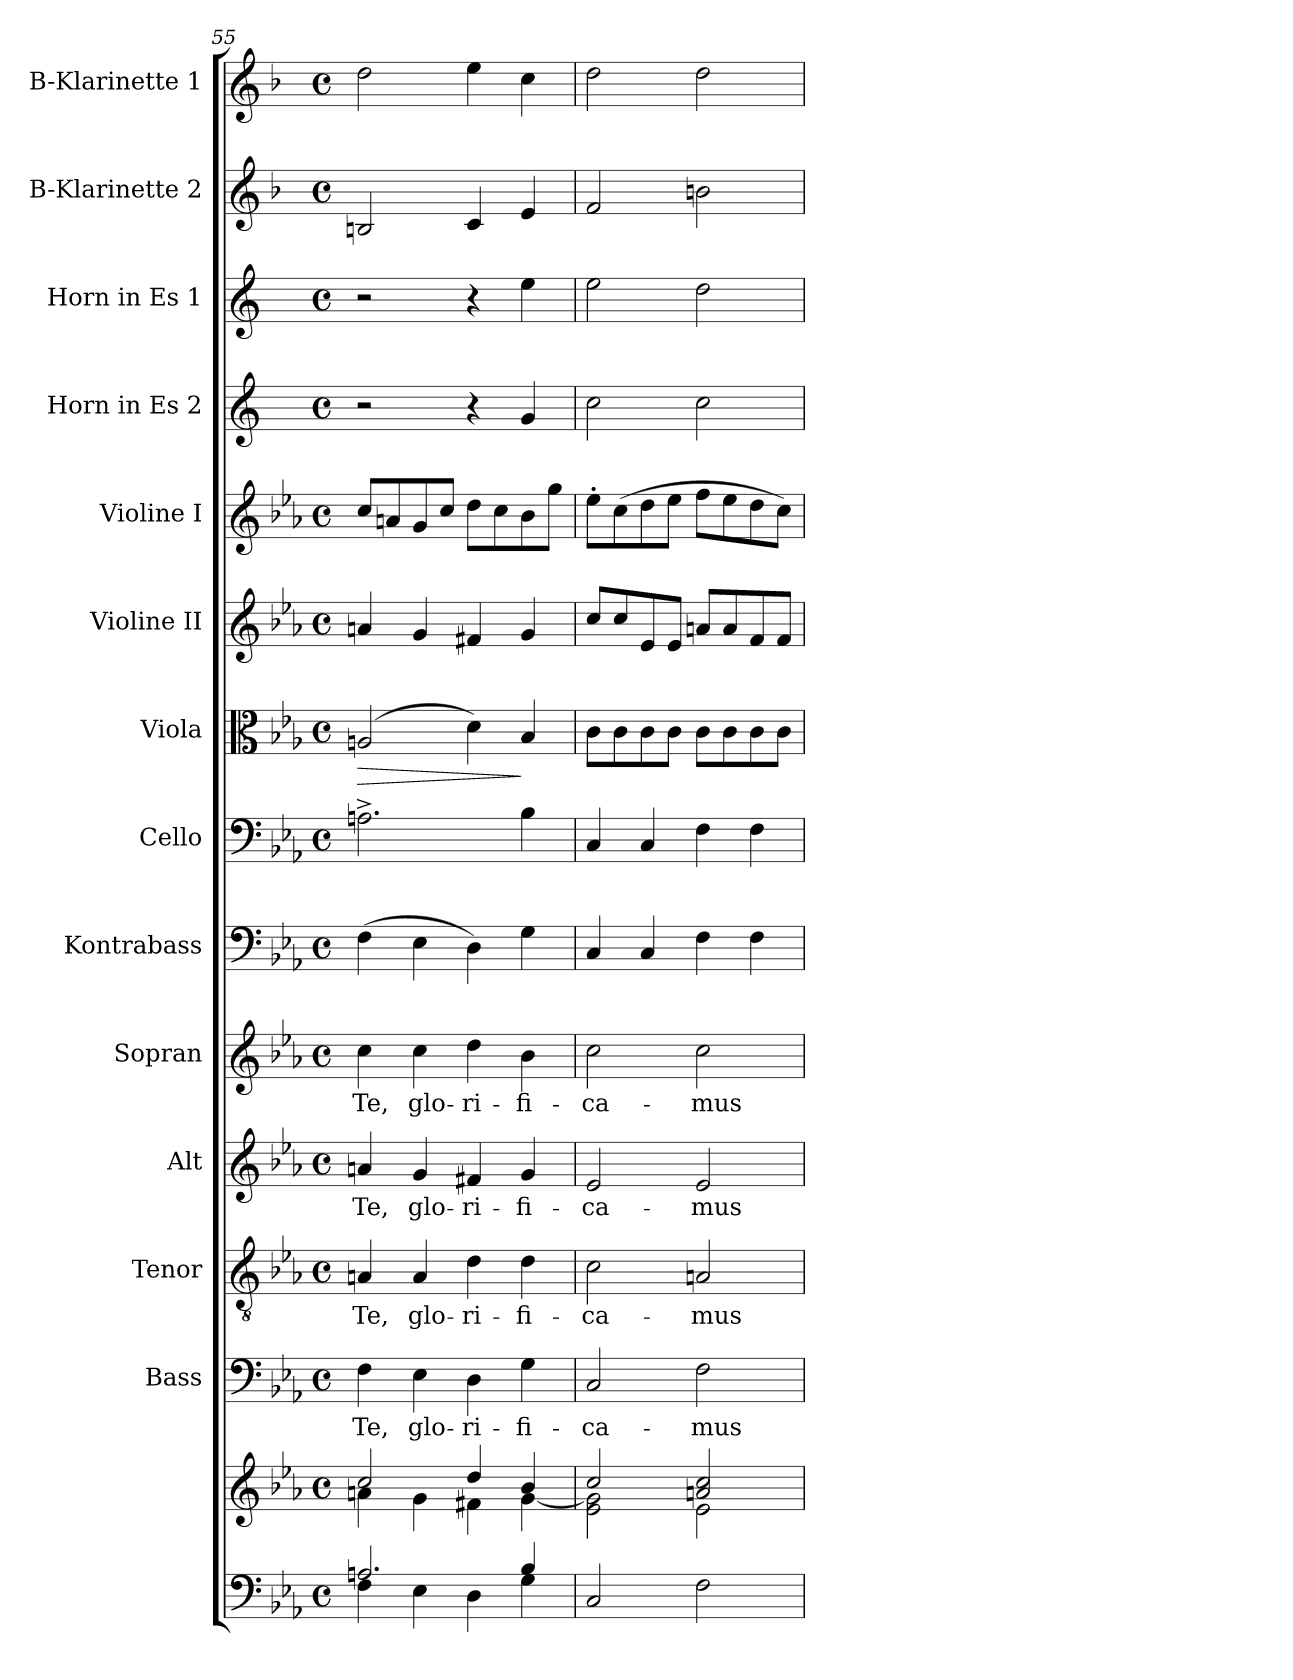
**kern	**kern	**kern	**text	**kern	**text	**kern	**text	**kern	**text	**kern	**kern	**kern	**dynam	**kern	**kern	**kern	**kern	**kern	**kern
*part14	*part14	*part13	*part13	*part12	*part12	*part11	*part11	*part10	*part10	*part9	*part8	*part7	*part7	*part6	*part5	*part4	*part3	*part2	*part1
*staff15	*staff14	*staff13	*staff13	*staff12	*staff12	*staff11	*staff11	*staff10	*staff10	*staff9	*staff8	*staff7	*staff7	*staff6	*staff5	*staff4	*staff3	*staff2	*staff1
*	*	*I"Bass	*	*I"Tenor	*	*I"Alt	*	*I"Sopran	*	*I"Kontrabass	*I"Cello	*I"Viola	*	*I"Violine II	*I"Violine I	*I"Horn in Es 2	*I"Horn in Es 1	*I"B-Klarinette 2	*I"B-Klarinette 1
*	*	*I'B.	*	*I'T.	*	*I'A.	*	*I'S.	*	*I'Kb.	*	*I'Vla.	*	*I'Vl. II	*I'Vl. I	*I'Hrn. 2	*I'Hrn. 1	*I'Kl. 2	*I'Kl. 1
*clefF4	*clefG2	*clefF4	*	*clefGv2	*	*clefG2	*	*clefG2	*	*clefF4	*clefF4	*clefC3	*	*clefG2	*clefG2	*clefG2	*clefG2	*clefG2	*clefG2
*	*	*	*	*	*	*	*	*	*	*ITrd7c12	*	*	*	*	*	*ITrd5c9	*ITrd5c9	*ITrd1c2	*ITrd1c2
*k[b-e-a-]	*k[b-e-a-]	*k[b-e-a-]	*	*k[b-e-a-]	*	*k[b-e-a-]	*	*k[b-e-a-]	*	*k[b-e-a-]	*k[b-e-a-]	*k[b-e-a-]	*	*k[b-e-a-]	*k[b-e-a-]	*k[b-e-a-]	*k[b-e-a-]	*k[b-e-a-]	*k[b-e-a-]
*E-:	*E-:	*E-:	*	*E-:	*	*E-:	*	*E-:	*	*E-:	*E-:	*E-:	*	*E-:	*E-:	*E-:	*E-:	*E-:	*E-:
*M4/4	*M4/4	*M4/4	*	*M4/4	*	*M4/4	*	*M4/4	*	*M4/4	*M4/4	*M4/4	*	*M4/4	*M4/4	*M4/4	*M4/4	*M4/4	*M4/4
*met(c)	*met(c)	*met(c)	*	*met(c)	*	*met(c)	*	*met(c)	*	*met(c)	*met(c)	*met(c)	*	*met(c)	*met(c)	*met(c)	*met(c)	*met(c)	*met(c)
=55	=55	=55	=55	=55	=55	=55	=55	=55	=55	=55	=55	=55	=55	=55	=55	=55	=55	=55	=55
*^	*^	*	*	*	*	*	*	*	*	*	*	*	*	*	*	*	*	*	*
!	!	!	!	!	!LO:LY:b	!	!LO:LY:b	!	!LO:LY:b	!	!LO:LY:b	!	!	!	!LO:HP:b	!	!	!	!	!	!
2.An/	4F\	2cc/	4an\	4F\	Te,	4An/	Te,	4an/	Te,	4cc\	Te,	(>4FF\	2.An^>\	(2An/	>	4an/	8cc/L	2r	2r	2An/	2cc\
.	.	.	.	.	.	.	.	.	.	.	.	.	.	.	.	.	8an/	.	.	.	.
!	!	!	!	!	!LO:LY:b	!	!LO:LY:b	!	!LO:LY:b	!	!LO:LY:b	!	!	!	!	!	!	!	!	!	!
.	4E-\	.	4g\	4E-\	glo-	4A/	glo-	4g/	glo-	4cc\	glo-	4EE-\	.	.	.	4g/	8g/	.	.	.	.
.	.	.	.	.	.	.	.	.	.	.	.	.	.	.	.	.	8cc/J	.	.	.	.
!	!	!	!	!	!LO:LY:b	!	!LO:LY:b	!	!LO:LY:b	!	!LO:LY:b	!	!	!	!	!	!	!	!	!	!
.	4D\	4dd/	4f#X\	4D\	-ri-	4d\	-ri-	4f#X/	-ri-	4dd\	-ri-	4DD\)	.	4d\)	.	4f#X/	8dd\L	4r	4r	4B-/	4dd\
.	.	.	.	.	.	.	.	.	.	.	.	.	.	.	.	.	8cc\	.	.	.	.
!	!	!	!	!	!LO:LY:b	!	!LO:LY:b	!	!LO:LY:b	!	!LO:LY:b	!	!	!	!	!	!	!	!	!	!
4B-/	4G\	4b-/	[<4g\	4G\	-fi-	4d\	-fi-	4g/	-fi-	4b-\	-fi-	4GG\	4B-\	4B-/	]	4g/	8b-\	4B-/	4g\	4d/	4b-\
.	.	.	.	.	.	.	.	.	.	.	.	.	.	.	.	.	8gg\J	.	.	.	.
*v	*v	*	*	*	*	*	*	*	*	*	*	*	*	*	*	*	*	*	*	*	*
=56	=56	=56	=56	=56	=56	=56	=56	=56	=56	=56	=56	=56	=56	=56	=56	=56	=56	=56	=56	=56
!	!	!	!	!LO:LY:b	!	!LO:LY:b	!	!LO:LY:b	!	!LO:LY:b	!	!	!	!	!	!	!	!	!	!
2C/	2cc/	2e-\ 2g\]	2C/	-ca-	2c\	-ca-	2e-/	-ca-	2cc\	-ca-	4CC/	4C/	8c\L	.	8cc/L	8ee-'>\L	2e-\	2g\	2e-/	2cc\
.	.	.	.	.	.	.	.	.	.	.	.	.	8c\	.	8cc/	(>8cc\	.	.	.	.
.	.	.	.	.	.	.	.	.	.	.	4CC/	4C/	8c\	.	8e-/	8dd\	.	.	.	.
.	.	.	.	.	.	.	.	.	.	.	.	.	8c\J	.	8e-/J	8ee-\J	.	.	.	.
!	!	!	!	!LO:LY:b	!	!LO:LY:b	!	!LO:LY:b	!	!LO:LY:b	!	!	!	!	!	!	!	!	!	!
2F\	2an/ 2cc/	2e-\	2F\	-mus	2An/	-mus	2e-/	-mus	2cc\	-mus	4FF\	4F\	8c\L	.	8an/L	8ff\L	2e-\	2f\	2an\	2cc\
.	.	.	.	.	.	.	.	.	.	.	.	.	8c\	.	8a/	8ee-\	.	.	.	.
.	.	.	.	.	.	.	.	.	.	.	4FF\	4F\	8c\	.	8f/	8dd\	.	.	.	.
.	.	.	.	.	.	.	.	.	.	.	.	.	8c\J	.	8f/J	8cc\J)	.	.	.	.
*	*v	*v	*	*	*	*	*	*	*	*	*	*	*	*	*	*	*	*	*	*
=	=	=	=	=	=	=	=	=	=	=	=	=	=	=	=	=	=	=	=
*-	*-	*-	*-	*-	*-	*-	*-	*-	*-	*-	*-	*-	*-	*-	*-	*-	*-	*-	*-
